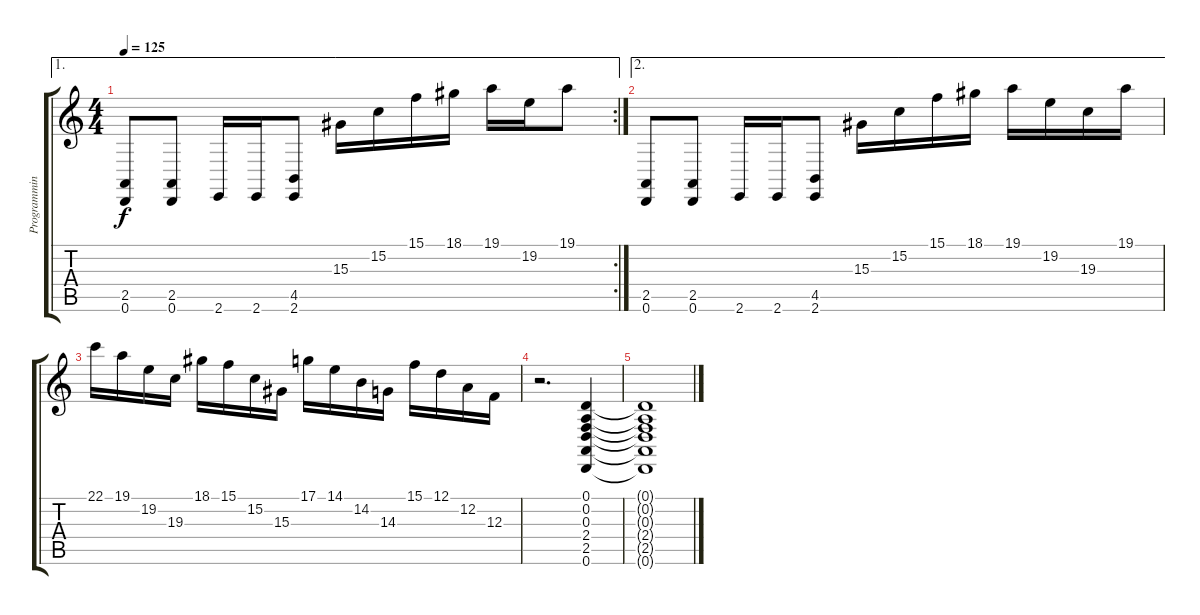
\track ("Programming" "Programmin") {instrument stringensemble1}
\staff {score tabs}
\tuning (D4 A3 F3 C3 G2 D2) {hide}
\ae 1
\rc 2
\ts (4 4)
\tempo 125
\clef g2
\ks c
(2.5 0.6).8{dy f} (2.5 0.6).8 2.6.16 2.6.16 (4.5 2.6).8 15.3.16 15.2.16 15.1.16 18.1.16 19.1.16 19.2.16 19.1.8 |
\ae 2
(2.5 0.6).8 (2.5 0.6).8 2.6.16 2.6.16 (4.5 2.6).8 15.3.16 15.2.16 15.1.16 18.1.16 19.1.16 19.2.16 19.3.16 19.1.16 |
22.1.16 19.1.16 19.2.16 19.3.16 18.1.16 15.1.16 15.2.16 15.3.16 17.1.16 14.1.16 14.2.16 14.3.16 15.1.16 12.1.16 12.2.16 12.3.16 |
r.2{d} (0.1 0.2 0.3 2.4 2.5 0.6).4{instrument stringensemble1} |
(0.1{t} 0.2{t} 0.3{t} 2.4{t} 2.5{t} 0.6{t}).1
